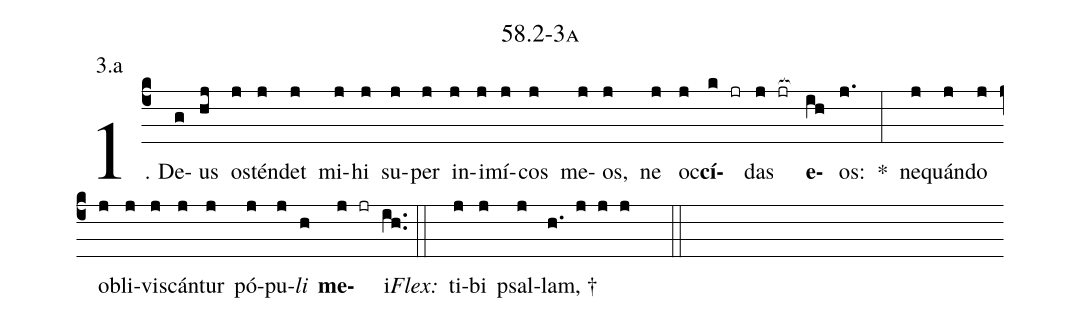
name: 58.2-3a;
annotation: 3.a;
%%
(c4)1. De(g)us(hj) os(j)tén(j)det(j) mi(j)hi(j) su(j)per(j) in(j)i(j)mí(j)cos(j) me(j)os,(j) ne(j) oc(j)<b>cí</b>(k jr)das(j jr[ocb:1{]) <b>e</b>(ih[ocb:0}])os:(j.) *(:) ne(j)quán(j)do(j) ob(j)li(j)vis(j)cán(j)tur(j) pó(j)pu(j)<i>li</i>(h) <b>me</b>(j jr)i.(ih..) (::)
<i>Flex:</i>()  ti(j)bi(j) psal(j)lam, †(h. j j j  ::)
